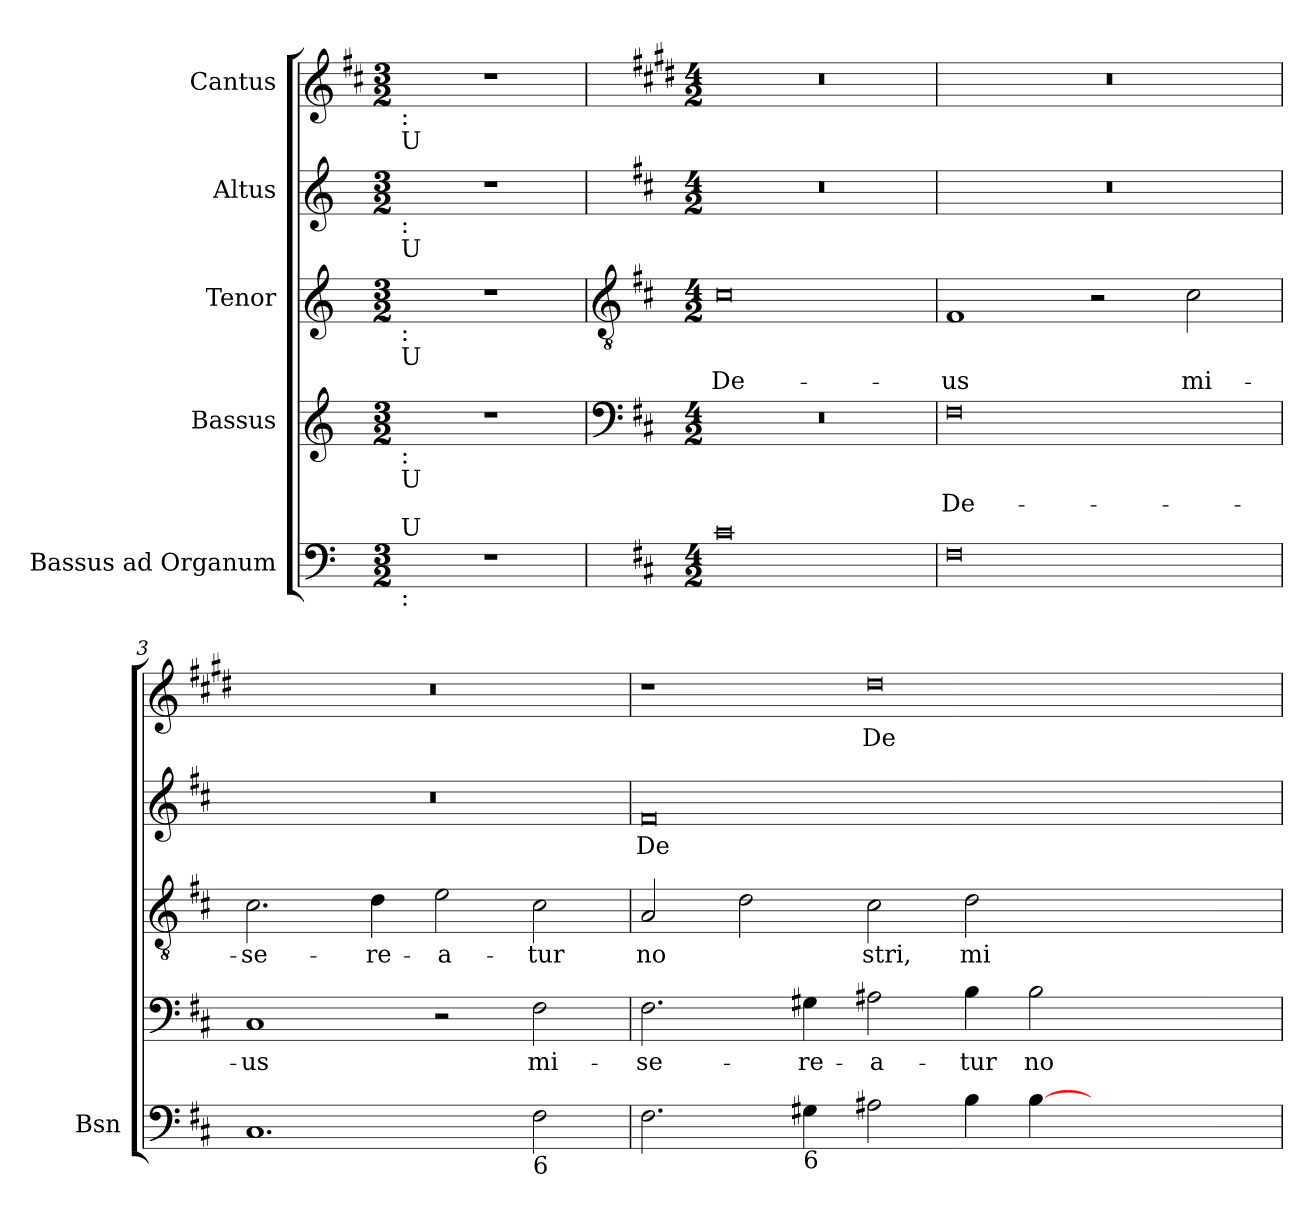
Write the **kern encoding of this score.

**kern	**kern	**text	**kern	**text	**kern	**text	**kern	**text
*part5	*part4	*part4	*part3	*part3	*part2	*part2	*part1	*part1
*staff5	*staff4	*staff4	*staff3	*staff3	*staff2	*staff2	*staff1	*staff1
*I"Bassus ad Organum	*I"Bassus	*	*I"Tenor	*	*I"Altus	*	*I"Cantus	*
*I'Bsn	*	*	*	*	*	*	*	*
*clefF4	*clefG2	*	*clefG2	*	*clefG2	*	*clefG2	*
*	*	*	*	*	*	*	*ITrd1c2	*
*k[]	*k[]	*	*k[]	*	*k[]	*	*k[]	*
*C:	*C:	*	*C:	*	*C:	*	*C:	*
*M3/2	*M3/2	*	*M3/2	*	*M3/2	*	*M3/2	*
=	=	=	=	=	=	=	=	=
!	!	!	!	!	!	!	!LO:TX:b:t=&colon;	!
!	!	!	!	!	!	!	!LO:TX:b:t=U	!
!	!	!	!	!	!LO:TX:b:t=&colon;	!	!	!
!	!	!	!	!	!LO:TX:b:t=U	!	!	!
!	!	!	!LO:TX:b:t=&colon;	!	!	!	!	!
!	!	!	!LO:TX:b:t=U	!	!	!	!	!
!	!LO:TX:b:t=&colon;	!	!	!	!	!	!	!
!	!LO:TX:b:t=U	!	!	!	!	!	!	!
!LO:TX:b:t=&colon;	!	!	!	!	!	!	!	!
!LO:TX:a:t=U	!	!	!	!	!	!	!	!
1.r	1.r	.	1.r	.	1.r	.	1.r	.
!!LO:LB:g=z
=1	=1	=1	=1	=1	=1	=1	=1	=1
*	*clefF4	*	*clefGv2	*	*	*	*	*
*k[f#c#]	*k[f#c#]	*	*k[f#c#]	*	*k[f#c#]	*	*k[f#c#]	*
*D:	*D:	*	*D:	*	*D:	*	*D:	*
*M4/2	*M4/2	*	*M4/2	*	*M4/2	*	*M4/2	*
!	!	!	!	!LO:LY:b	!	!	!	!
0c#	0r	.	0c#	De-	0r	.	0r	.
=2	=2	=2	=2	=2	=2	=2	=2	=2
!	!	!LO:LY:b	!	!LO:LY:b	!	!	!	!
0F#	0F#	De-	1F#	-us	0r	.	0r	.
.	.	.	2r	.	.	.	.	.
!	!	!	!	!LO:LY:b	!	!	!	!
.	.	.	2c#	mi-	.	.	.	.
=3	=3	=3	=3	=3	=3	=3	=3	=3
!	!	!LO:LY:b	!	!LO:LY:b	!	!	!	!
1.C#	1C#	-us	2.c#	-se-	0r	.	0r	.
!	!	!	!	!LO:LY:b	!	!	!	!
.	.	.	4d	-re-	.	.	.	.
!	!	!	!	!LO:LY:b	!	!	!	!
.	2r	.	2e	-a-	.	.	.	.
!LO:TX:b:t=6	!	!	!	!	!	!	!	!
!	!	!LO:LY:b	!	!LO:LY:b	!	!	!	!
2F#	2F#	mi-	2c#	-tur	.	.	.	.
=4	=4	=4	=4	=4	=4	=4	=4	=4
!	!	!LO:LY:b	!	!LO:LY:b	!	!LO:LY:b	!	!
2.F#	2.F#	-se-	2A	no	0f#	De-	1r	.
.	.	.	2d	.	.	.	.	.
!LO:TX:b:t=6	!	!	!	!	!	!	!	!
!	!	!LO:LY:b	!	!	!	!	!	!
4G#	4G#	-re-	.	.	.	.	.	.
!	!	!LO:LY:b	!	!LO:LY:b	!	!	!	!LO:LY:b
2A#X	2A#X	-a-	2c#	stri,	.	.	0cc#	De-
!	!	!LO:LY:b	!	!LO:LY:b	!	!	!	!
4B	4B	-tur	2d	mi-	.	.	.	.
!	!	!LO:LY:b	!	!	!	!	!	!
[4B	2B	no-	.	.	.	.	.	.
1ryy	.	.	1ryy	.	1ryy	.	.	.
.	2.ryy	.	.	.	.	.	.	.
=	=	=	=	=	=	=	=	=
*-	*-	*-	*-	*-	*-	*-	*-	*-
